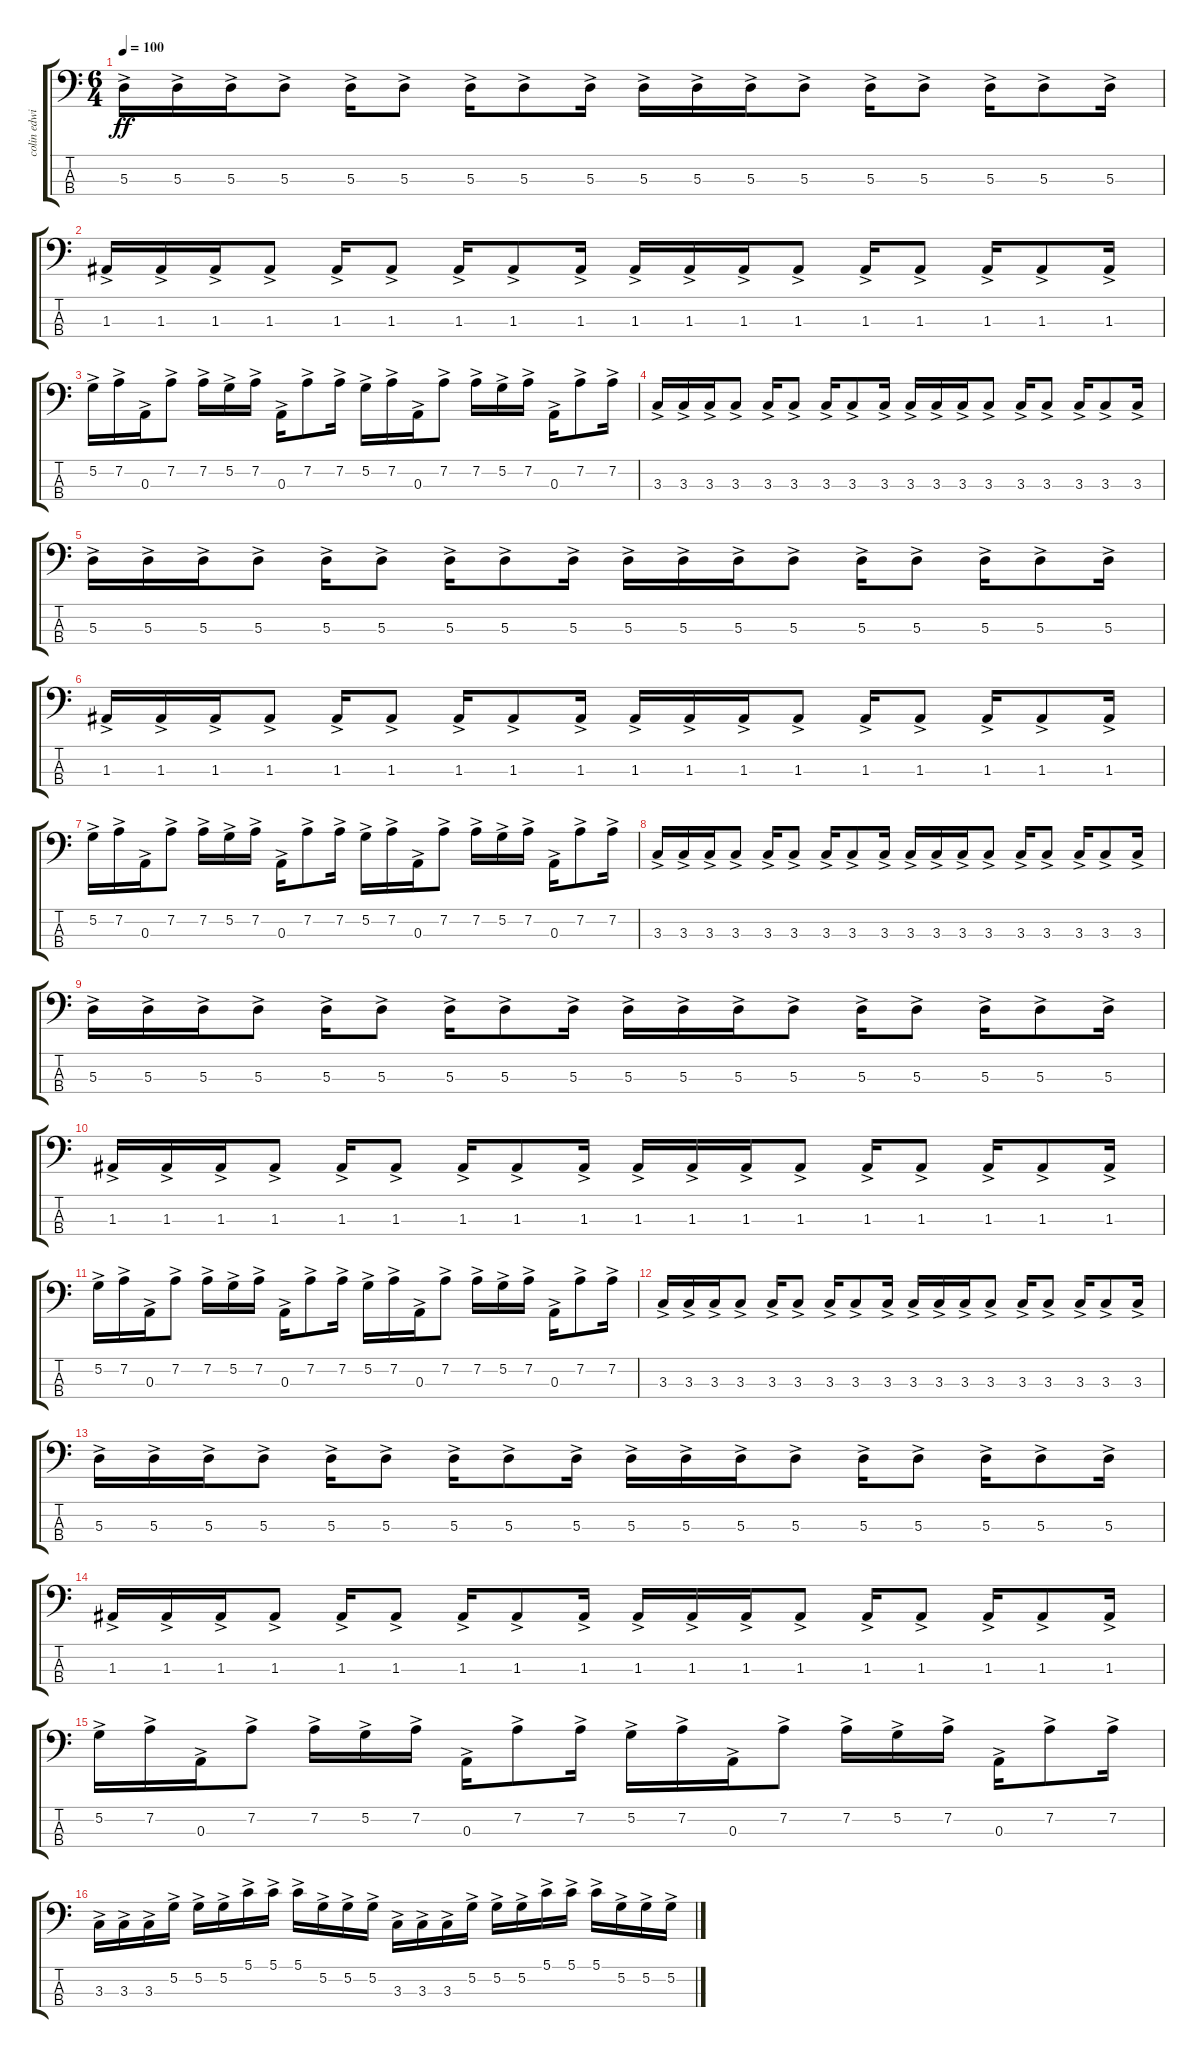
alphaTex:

\track ("colin edwin" "colin edwi") {instrument electricbassfinger bank 32}
\staff {score tabs}
\tuning (G2 D2 A1 E1) {hide}
\ts (6 4)
\tempo 100
\clef f4
\ks c
5.3{ac}.16{dy ff} 5.3{ac}.16 5.3{ac}.16 5.3{ac}.8 5.3{ac}.16 5.3{ac}.8 5.3{ac}.16 5.3{ac}.8 5.3{ac}.16 5.3{ac}.16 5.3{ac}.16 5.3{ac}.16 5.3{ac}.8 5.3{ac}.16 5.3{ac}.8 5.3{ac}.16 5.3{ac}.8 5.3{ac}.16 |
1.3{ac}.16 1.3{ac}.16 1.3{ac}.16 1.3{ac}.8 1.3{ac}.16 1.3{ac}.8 1.3{ac}.16 1.3{ac}.8 1.3{ac}.16 1.3{ac}.16 1.3{ac}.16 1.3{ac}.16 1.3{ac}.8 1.3{ac}.16 1.3{ac}.8 1.3{ac}.16 1.3{ac}.8 1.3{ac}.16 |
5.2{ac}.16 7.2{ac}.16 0.3{ac}.16 7.2{ac}.8 7.2{ac}.16 5.2{ac}.16 7.2{ac}.16 0.3{ac}.16 7.2{ac}.8 7.2{ac}.16 5.2{ac}.16 7.2{ac}.16 0.3{ac}.16 7.2{ac}.8 7.2{ac}.16 5.2{ac}.16 7.2{ac}.16 0.3{ac}.16 7.2{ac}.8 7.2{ac}.16 |
3.3{ac}.16 3.3{ac}.16 3.3{ac}.16 3.3{ac}.8 3.3{ac}.16 3.3{ac}.8 3.3{ac}.16 3.3{ac}.8 3.3{ac}.16 3.3{ac}.16 3.3{ac}.16 3.3{ac}.16 3.3{ac}.8 3.3{ac}.16 3.3{ac}.8 3.3{ac}.16 3.3{ac}.8 3.3{ac}.16 |
5.3{ac}.16 5.3{ac}.16 5.3{ac}.16 5.3{ac}.8 5.3{ac}.16 5.3{ac}.8 5.3{ac}.16 5.3{ac}.8 5.3{ac}.16 5.3{ac}.16 5.3{ac}.16 5.3{ac}.16 5.3{ac}.8 5.3{ac}.16 5.3{ac}.8 5.3{ac}.16 5.3{ac}.8 5.3{ac}.16 |
1.3{ac}.16 1.3{ac}.16 1.3{ac}.16 1.3{ac}.8 1.3{ac}.16 1.3{ac}.8 1.3{ac}.16 1.3{ac}.8 1.3{ac}.16 1.3{ac}.16 1.3{ac}.16 1.3{ac}.16 1.3{ac}.8 1.3{ac}.16 1.3{ac}.8 1.3{ac}.16 1.3{ac}.8 1.3{ac}.16 |
5.2{ac}.16 7.2{ac}.16 0.3{ac}.16 7.2{ac}.8 7.2{ac}.16 5.2{ac}.16 7.2{ac}.16 0.3{ac}.16 7.2{ac}.8 7.2{ac}.16 5.2{ac}.16 7.2{ac}.16 0.3{ac}.16 7.2{ac}.8 7.2{ac}.16 5.2{ac}.16 7.2{ac}.16 0.3{ac}.16 7.2{ac}.8 7.2{ac}.16 |
3.3{ac}.16 3.3{ac}.16 3.3{ac}.16 3.3{ac}.8 3.3{ac}.16 3.3{ac}.8 3.3{ac}.16 3.3{ac}.8 3.3{ac}.16 3.3{ac}.16 3.3{ac}.16 3.3{ac}.16 3.3{ac}.8 3.3{ac}.16 3.3{ac}.8 3.3{ac}.16 3.3{ac}.8 3.3{ac}.16 |
5.3{ac}.16 5.3{ac}.16 5.3{ac}.16 5.3{ac}.8 5.3{ac}.16 5.3{ac}.8 5.3{ac}.16 5.3{ac}.8 5.3{ac}.16 5.3{ac}.16 5.3{ac}.16 5.3{ac}.16 5.3{ac}.8 5.3{ac}.16 5.3{ac}.8 5.3{ac}.16 5.3{ac}.8 5.3{ac}.16 |
1.3{ac}.16 1.3{ac}.16 1.3{ac}.16 1.3{ac}.8 1.3{ac}.16 1.3{ac}.8 1.3{ac}.16 1.3{ac}.8 1.3{ac}.16 1.3{ac}.16 1.3{ac}.16 1.3{ac}.16 1.3{ac}.8 1.3{ac}.16 1.3{ac}.8 1.3{ac}.16 1.3{ac}.8 1.3{ac}.16 |
5.2{ac}.16 7.2{ac}.16 0.3{ac}.16 7.2{ac}.8 7.2{ac}.16 5.2{ac}.16 7.2{ac}.16 0.3{ac}.16 7.2{ac}.8 7.2{ac}.16 5.2{ac}.16 7.2{ac}.16 0.3{ac}.16 7.2{ac}.8 7.2{ac}.16 5.2{ac}.16 7.2{ac}.16 0.3{ac}.16 7.2{ac}.8 7.2{ac}.16 |
3.3{ac}.16 3.3{ac}.16 3.3{ac}.16 3.3{ac}.8 3.3{ac}.16 3.3{ac}.8 3.3{ac}.16 3.3{ac}.8 3.3{ac}.16 3.3{ac}.16 3.3{ac}.16 3.3{ac}.16 3.3{ac}.8 3.3{ac}.16 3.3{ac}.8 3.3{ac}.16 3.3{ac}.8 3.3{ac}.16 |
5.3{ac}.16 5.3{ac}.16 5.3{ac}.16 5.3{ac}.8 5.3{ac}.16 5.3{ac}.8 5.3{ac}.16 5.3{ac}.8 5.3{ac}.16 5.3{ac}.16 5.3{ac}.16 5.3{ac}.16 5.3{ac}.8 5.3{ac}.16 5.3{ac}.8 5.3{ac}.16 5.3{ac}.8 5.3{ac}.16 |
1.3{ac}.16 1.3{ac}.16 1.3{ac}.16 1.3{ac}.8 1.3{ac}.16 1.3{ac}.8 1.3{ac}.16 1.3{ac}.8 1.3{ac}.16 1.3{ac}.16 1.3{ac}.16 1.3{ac}.16 1.3{ac}.8 1.3{ac}.16 1.3{ac}.8 1.3{ac}.16 1.3{ac}.8 1.3{ac}.16 |
5.2{ac}.16 7.2{ac}.16 0.3{ac}.16 7.2{ac}.8 7.2{ac}.16 5.2{ac}.16 7.2{ac}.16 0.3{ac}.16 7.2{ac}.8 7.2{ac}.16 5.2{ac}.16 7.2{ac}.16 0.3{ac}.16 7.2{ac}.8 7.2{ac}.16 5.2{ac}.16 7.2{ac}.16 0.3{ac}.16 7.2{ac}.8 7.2{ac}.16 |
3.3{ac}.16 3.3{ac}.16 3.3{ac}.16 5.2{ac}.16 5.2{ac}.16 5.2{ac}.16 5.1{ac}.16 5.1{ac}.16 5.1{ac}.16 5.2{ac}.16 5.2{ac}.16 5.2{ac}.16 3.3{ac}.16 3.3{ac}.16 3.3{ac}.16 5.2{ac}.16 5.2{ac}.16 5.2{ac}.16 5.1{ac}.16 5.1{ac}.16 5.1{ac}.16 5.2{ac}.16 5.2{ac}.16 5.2{ac}.16
